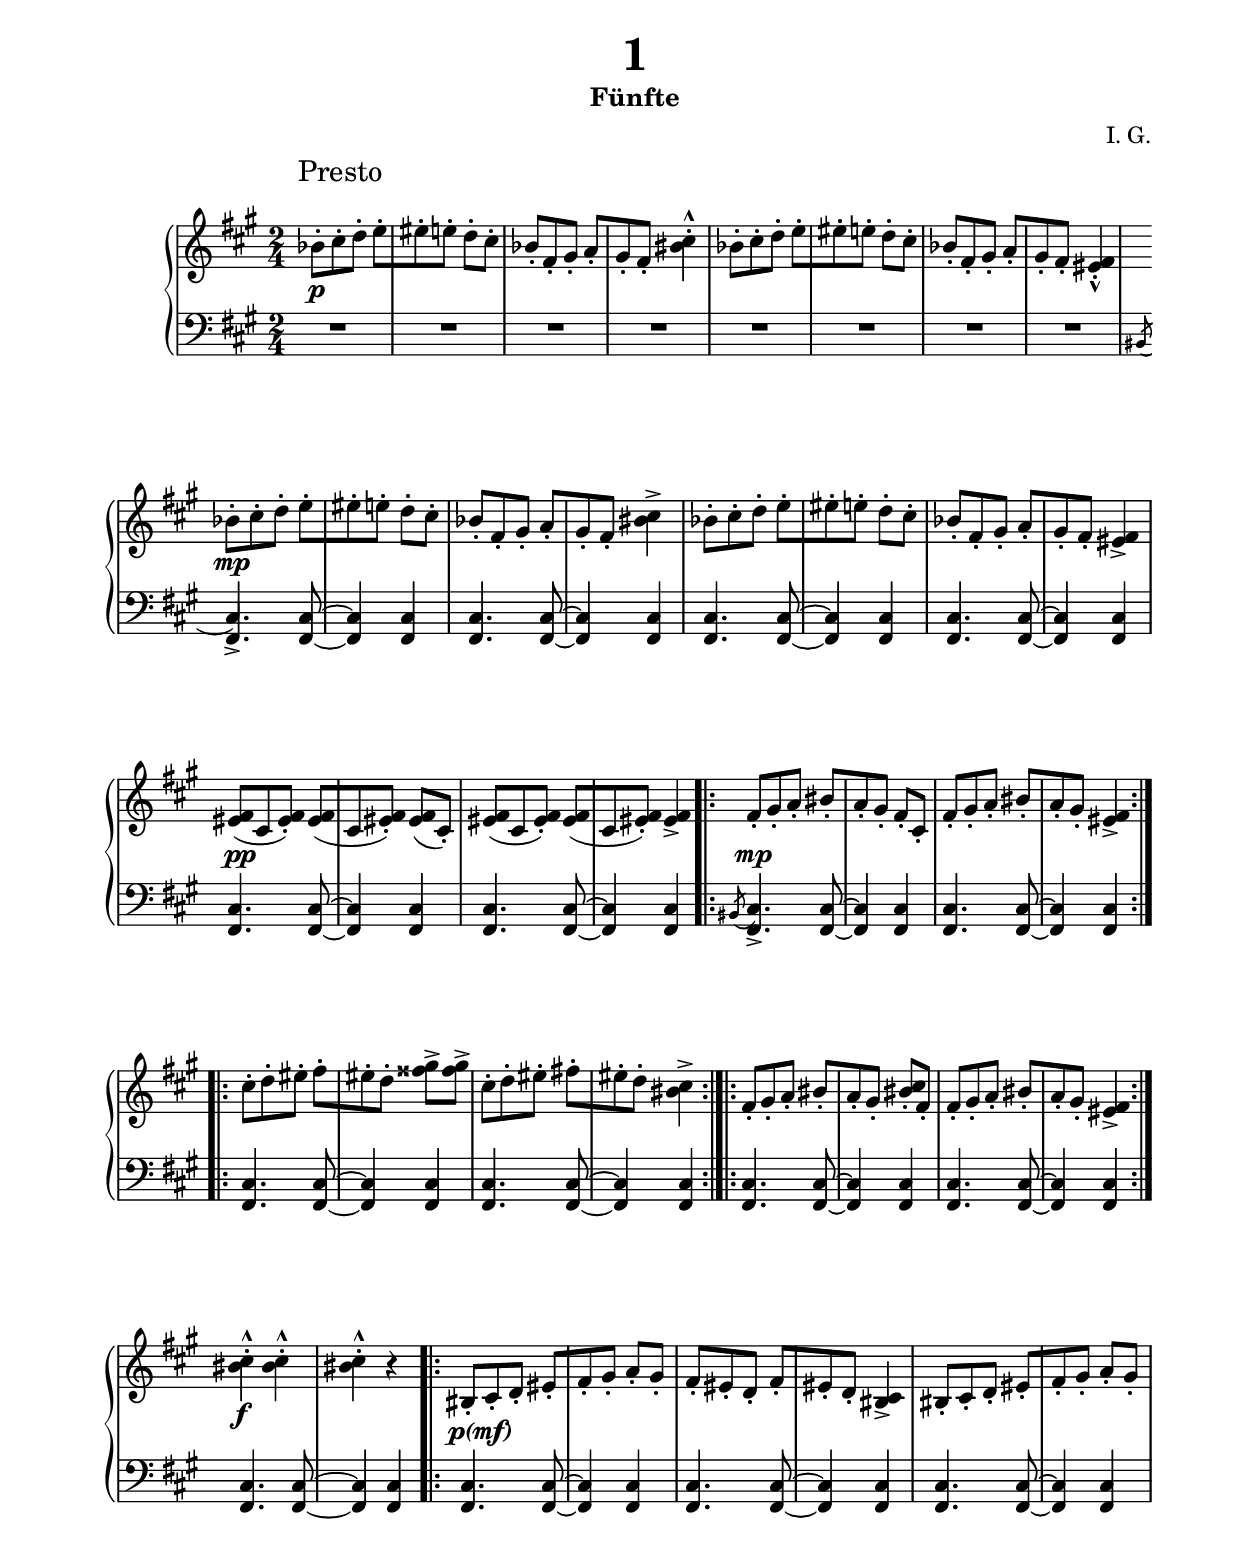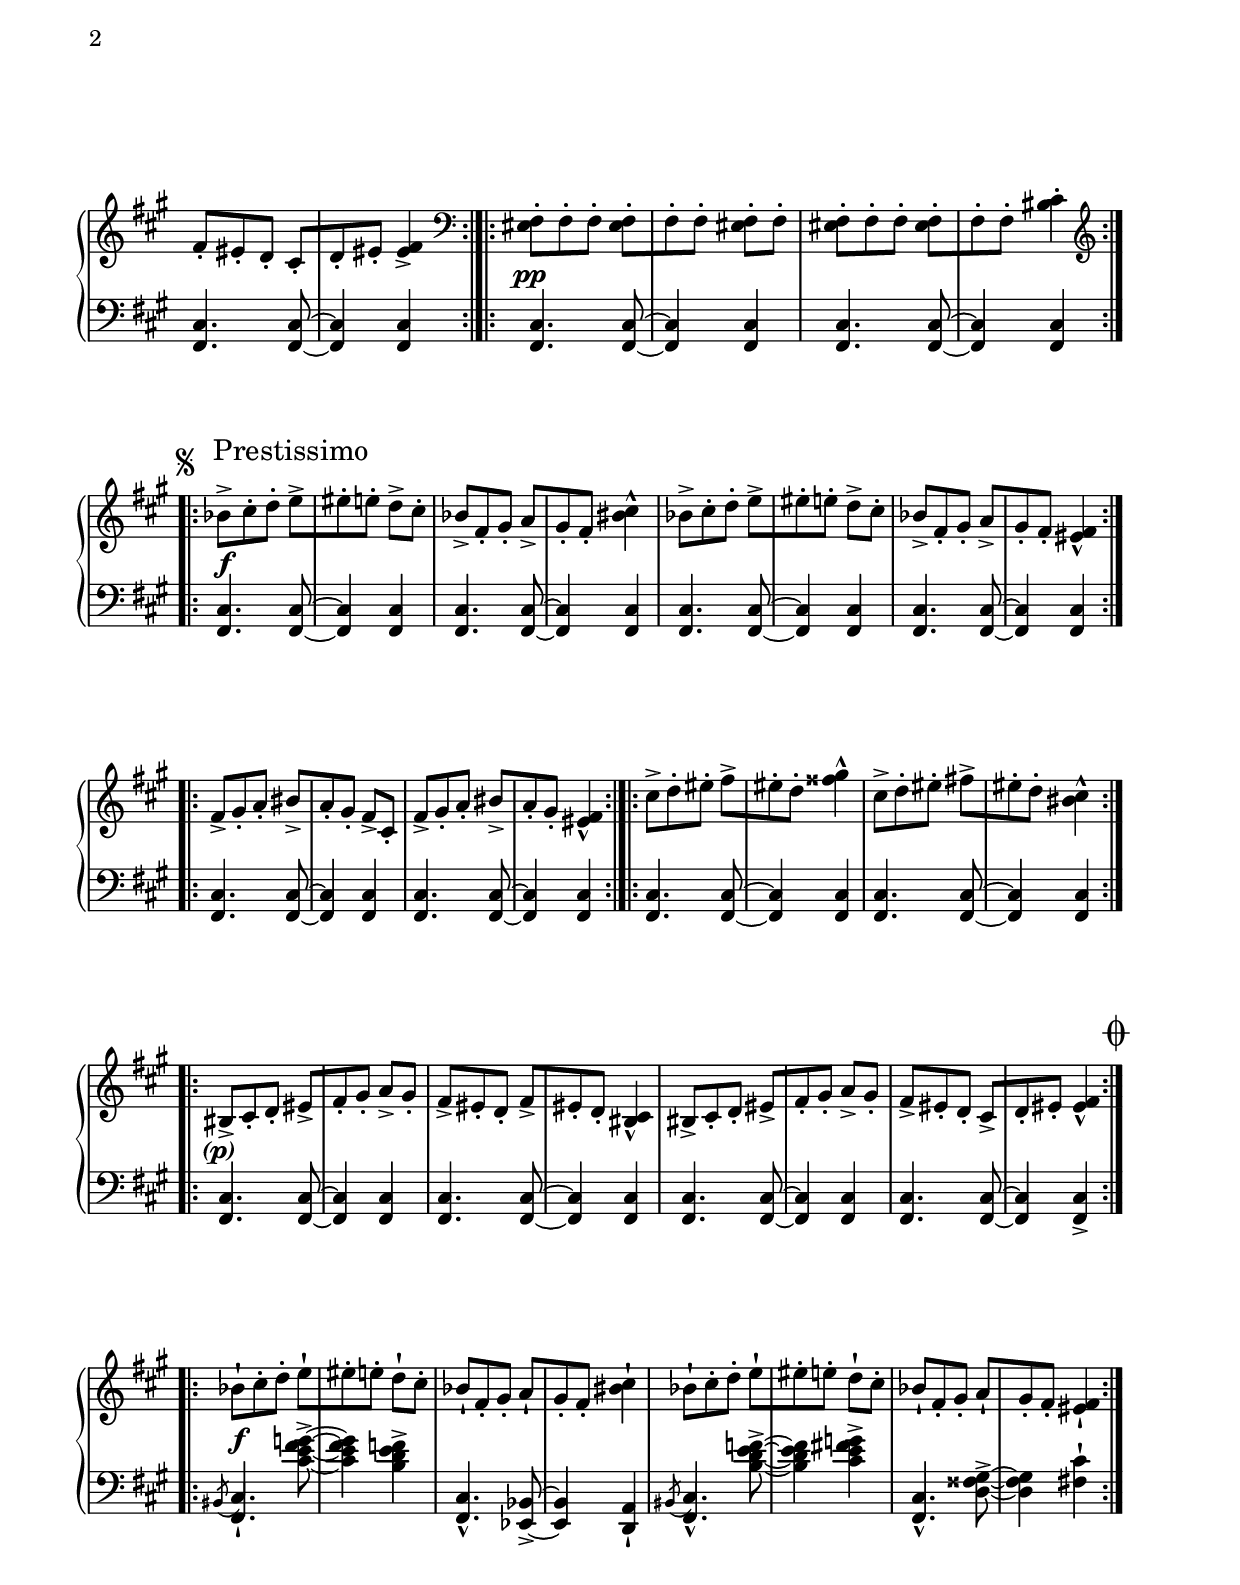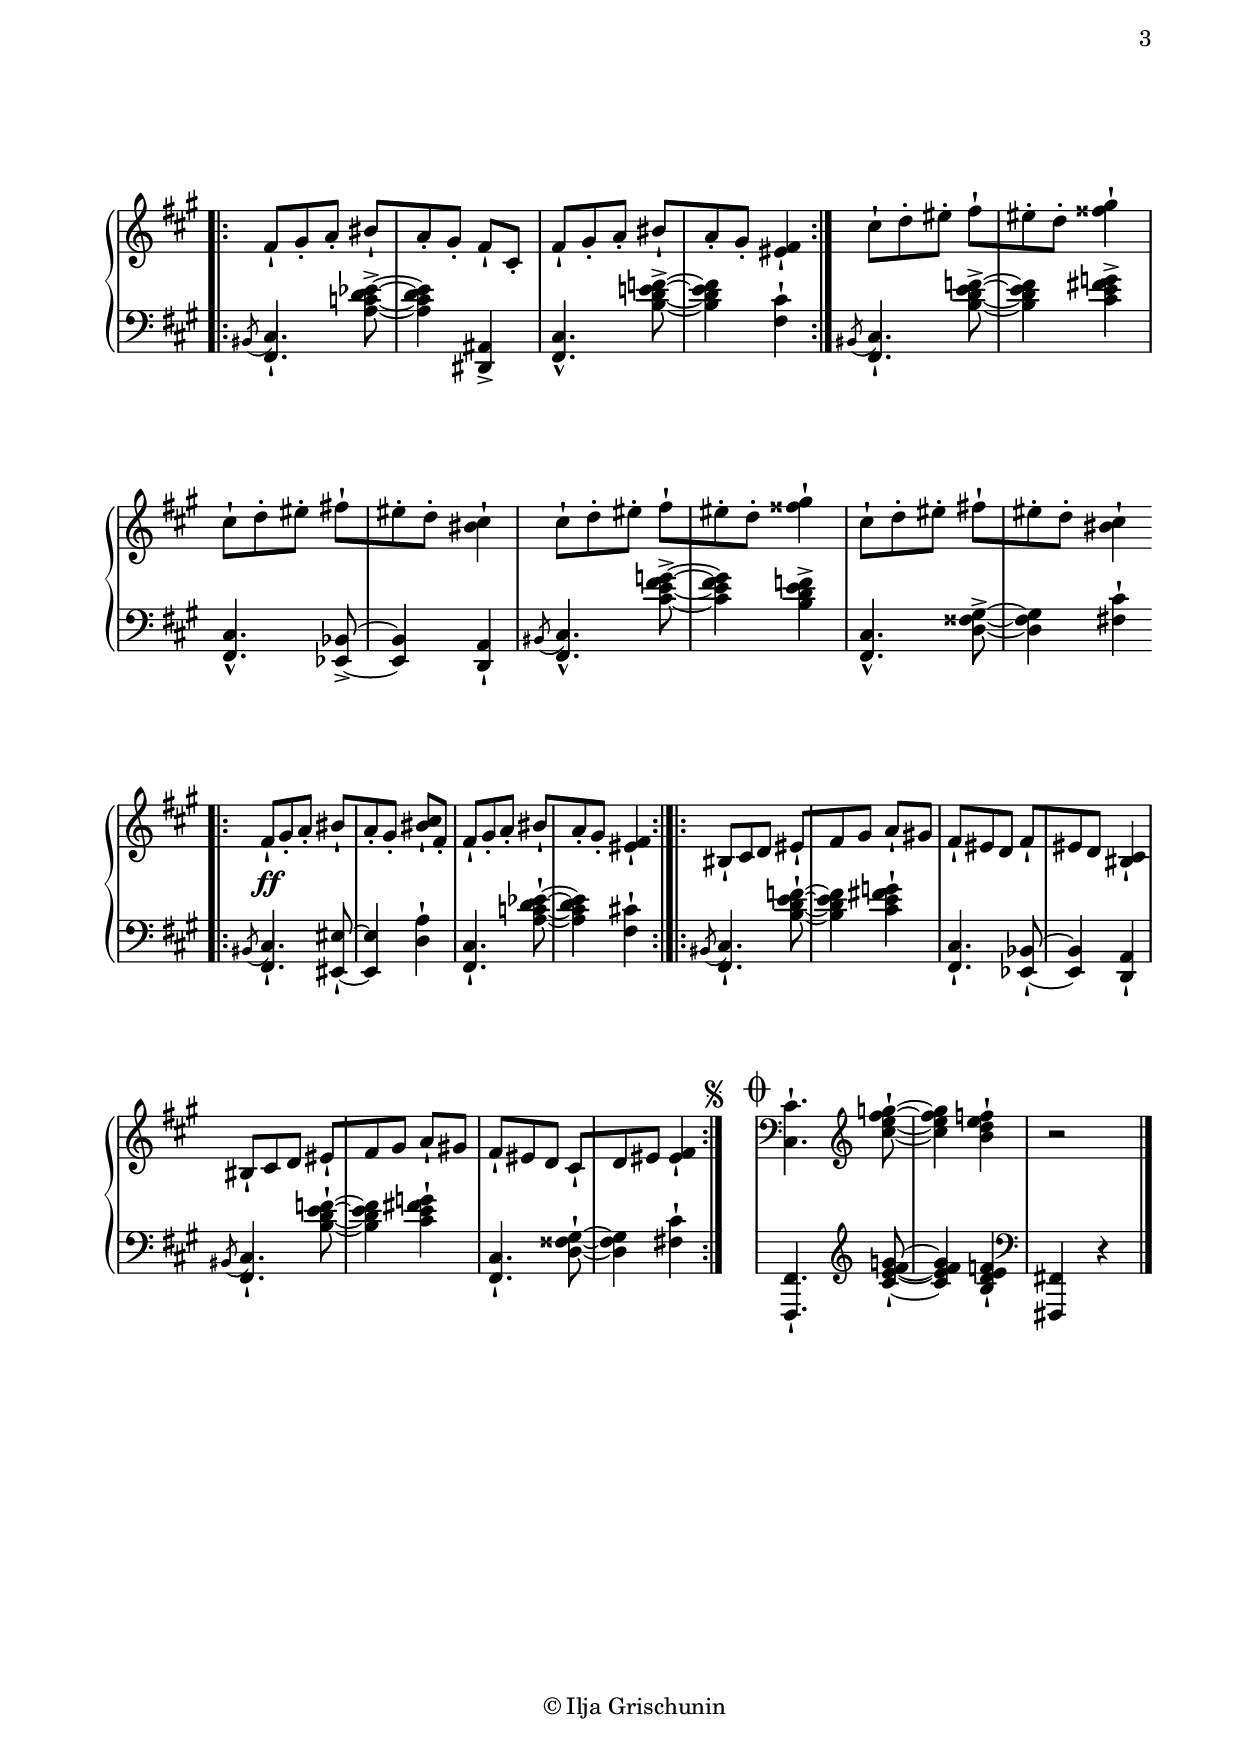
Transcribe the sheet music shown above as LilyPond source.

\version "2.19.15"

\language "deutsch"

\paper {
  #(set-paper-size "a4")
  top-system-spacing.basic-distance = #25
  top-markup-spacing.basic-distance = #5
  markup-system-spacing.basic-distance = #28
  system-system-spacing.basic-distance = #22
  %score-system-spacing.basic-distance = #20
  %score-markup-spacing.basic-distance = #20
  last-bottom-spacing.basic-distance = #28
  %left-margin = 15
  %right-margin = 15
  two-sided = ##t
  inner-margin = 20
  outer-margin = 15
}

\header {
  title = \markup { \fontsize #2 "1" }
  subtitle = "Fünfte"
  composer = "I. G."
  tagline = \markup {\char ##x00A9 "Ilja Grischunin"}
}

\layout {
  indent = 10
  \context {
    \PianoStaff
    \consists #Span_stem_engraver
  }
}

makeOctaves =
#(define-music-function (parser location arg mus)
   (integer? ly:music?)
   #{<<
     \withMusicProperty #'to-relative-callback
     #(lambda (m p)
        (let ((mu (ly:music-property m 'element)))
          (ly:music-transpose mu (ly:make-pitch (- arg) 0 0))
          (ly:make-music-relative! mu p)
          (ly:music-transpose mu (ly:make-pitch arg 0 0)))
        p)
     \transpose c' $(ly:make-pitch arg 0 0) $mus
     $mus
     >>
   #})

rhMark = \markup {
  \override #'(font-encoding . latin1) \italic "RH"
}
lhMark = \markup {
  \override #'(font-encoding . latin1) \italic "LH"
}
pocoCr = #(make-music 'CrescendoEvent
            'span-type 'text
            'span-text "poco cresc.")
pocoDim = #(make-music 'CrescendoEvent
             'span-type 'text
             'span-text "poco dimin.")

top = \change Staff = "RH"
bot = \change Staff = "LH"

ignore = \override NoteColumn #'ignore-collision = ##t

xLV = #(define-music-function (parser location further) (number?) #{
  \once \override LaissezVibrerTie  #'X-extent = #'(0 . 0)
  \once \override LaissezVibrerTie  #'details #'note-head-gap = #(/
                                                                  further -2)
  \once \override LaissezVibrerTie  #'extra-offset = #(cons (/
                                                             further 2) 0)
         #})

\version "2.19.15"

\language "deutsch"

%%%%%%%%%% FIVE %%%%%%%%%%%%%%%%%%%%%%%%%%%%%%%%%%%%%%%%%%%%%%%%%%%%%
%%%%%%%%%%% RH %%%%%%%%%%%%
rechtsFive = \relative {
  \time 2/4
  \key fis \minor
  \once\override Score.RehearsalMark.extra-offset = #'(4 . 2)
  \mark "Presto"
  \override Beam.breakable = ##t
  \set Staff.extraNatural = ##t
  b'8-.[ cis-. d-.] e-.[ eis-. e-.] d-.[ cis-.]
  b-.[ fis-. gis-.] a-.[ gis-. fis-.] <his cis>4-.-^
  b8-.[ cis-. d-.] e-.[ eis-. e-.] d-.[ cis-.]
  b-.[ fis-. gis-.] a-.[ gis-. fis-.] <eis fis>4-.-^\break
  b'8-.[ cis-. d-.] e-.[ eis-. e-.] d-.[ cis-.]
  b-.[ fis-. gis-.] a-.[ gis-. fis-.] <his cis>4->
  b8-.[ cis-. d-.] e-.[ eis-. e-.] d-.[ cis-.]
  b-.[ fis-. gis-.] a-.[ gis-. fis-.] <eis fis>4->\break
  q8[( cis q]-.) q[( cis q]-.) q[( cis]-.) q[( cis q]-.) q[( cis q]-.) q4->
  %\bar ".|:"
  fis8[-. gis-. a]-. his[-. a-. gis]-. fis[-. cis]-.
  fis[-. gis-. a]-. his[-. a-. gis]-. <eis fis>4->
  \bar ":|.|:"\break
  cis'8[-. d-. eis]-. fis[-. eis-. d]-. <fisis gis>[-> q]->
  cis[-. d-. eis]-. fis![-. eis-. d]-. <his cis>4->
  \bar ":|.|:"
  fis8[-. gis-. a]-. his[-. a-. gis]-. <his cis>[-. fis]-.
  fis[-. gis-. a]-. his[-. a-. gis]-. <eis fis>4->
  \bar ":|."\break <his' cis>4-.-^ q-.-^ q-.-^ r
  \bar ".|:"
  his,8[-. cis-. d]-. eis[-. fis-. gis]-. a[-. gis]-.
  fis[-.eis-. d]-. fis[-. eis-. d]-.<his cis>4->
  his8[-. cis-. d]-. eis[-. fis-. gis]-. a[-. gis]-.
  fis[-.eis-. d]-. cis[-. d-. eis]-.<eis fis>4->
  \bar ":|.|:"
  \clef bass
  \repeat unfold 2 {<eis, fis>8[-. fis-. fis]-.} <eis fis>[-. fis]-.
  \repeat unfold 2 {<eis fis>8[-. fis-. fis]-.} <his cis>4-.
  \bar ":|.|:"\break
  \clef treble
  \once \override Score.RehearsalMark.font-size = #0.5
  \once \override Score.RehearsalMark.extra-offset = #'(0 . -3)
  \mark \markup { \small \musicglyph #"scripts.segno" }
  b'8->[
  \once\override Score.RehearsalMark.extra-offset = #'(5 . 1)
  \mark "Prestissimo"
  cis-. d-.] e->[ eis-. e-.] d->[ cis-.]
  b->[ fis-. gis-.] a->[ gis-. fis-.] <his cis>4-^
  b8->[ cis-. d-.] e->[ eis-. e-.] d->[ cis-.]
  b->[ fis-. gis-.] a->[ gis-. fis-.] <eis fis>4-^
  \bar ":|.|:"\break
  fis8[-> gis-. a]-. his[-> a-. gis]-. fis[-> cis]-.
  fis[-> gis-. a]-. his[-> a-. gis]-. <eis fis>4-^
  \bar ":|.|:"
  cis'8[-> d-. eis]-. fis[-> eis-. d]-. <fisis gis>4-^
  cis8[-> d-. eis]-. fis![-> eis-. d]-. <his cis>4-^
  \bar ":|.|:"\break
  his,8[-> cis-. d]-. eis[-> fis-. gis]-. a[-> gis]-.
  fis[-> eis-. d]-. fis[-> eis-. d]-.<his cis>4-^
  his8[-> cis-. d]-. eis[-> fis-. gis]-. a[-> gis]-.
  fis[-> eis-. d]-. cis[-> d-. eis]-.
  \once \override Score.RehearsalMark.extra-offset = #'( 4.5 . 0.5 )
  \mark \markup { \musicglyph #"scripts.coda" }
  <eis fis>4-^
  %\break
  b'8-![ cis-. d-.] e-![ eis-. e-.] d-![ cis-.]
  b-![ fis-. gis-.] a-![ gis-. fis-.] <his cis>4-!
  b8-![ cis-. d-.] e-![ eis-. e-.] d-![ cis-.]
  b-![ fis-. gis-.] a-![ gis-. fis-.] <eis fis>4-!
  %\break
  fis8[-! gis-. a]-. his[-! a-. gis]-. fis[-! cis]-.
  fis[-! gis-. a]-. his[-! a-. gis]-. <eis fis>4-!
  %\break
  cis'8[-! d-. eis]-. fis[-! eis-. d]-. <fisis gis>4-!
  cis8[-! d-. eis]-. fis![-! eis-. d]-. <his cis>4-!
  cis8[-! d-. eis]-. fis[-! eis-. d]-. <fisis gis>4-!
  cis8[-! d-. eis]-. fis![-! eis-. d]-. <his cis>4-!
  fis8[-! gis-. a]-. his[-! a-. gis]-. <his cis>[-! fis]-.
  fis[-! gis-. a]-. his[-! a-. gis]-. <eis fis>4-!
  his8[-! cis d] eis[-! fis gis] a[-! gis!]
  fis[-! eis d] fis[-! eis d] <his cis>4-!
  his8[-! cis d] eis[-! fis gis] a[-! gis!]
  fis[-! eis d] cis[-! d eis] <eis fis>4-!
  \cadenzaOn
  \stopStaff
  s4
  \bar "|"
  \startStaff
  \cadenzaOff
  \mark \markup { \musicglyph #"scripts.coda" }
  %\override Score.SpacingSpanner.strict-note-spacing = ##t
  \set Score.proportionalNotationDuration = #(ly:make-moment 1/8)
  %\once \override Score.Clef.X-extent = #'(0 . 1.6)
  %\override Score.Clef.break-align-anchor = #5
  %\override Score.Clef.break-align-anchor-alignment = #5
  \skip 16
  \clef bass
  <cis, cis'>4.-!
  \clef treble
  <cis'' e fis g>8-!~ q4 <h d e f>4*3/4-! r2
  \bar "|."
}
%%%%%%%% DYNAMIC %%%%%%%%%%
pRoundMF = \markup {
  \center-align \concat {
    \dynamic p
    \bold { \italic ( }
    \dynamic mf
    \bold { \italic ) }
  }
}
roundP = \markup {
  \center-align \concat {
    \bold { \italic ( }
    \dynamic p
    \bold { \italic ) }
  }
}
dynamicFive = {
  \override Hairpin.to-barline = ##f
  s2*8\p s2*8\mp s2*4\pp s2*12\mp s2*2\f
  \once \override TextScript.extra-offset = #'(2 . 0)
  s2*8-\pRoundMF s2*4\pp s2*16\f s2*8-\roundP s2*20\f s2*15\ff
}
%%%%%%%%%%% LH %%%%%%%%%%%%
linksFive = \relative {
  \time 2/4
  \key fis \minor
  \clef bass
  \set Staff.extraNatural = ##t
  R2*8
  <<
    {
      \acciaccatura his,8
      \once \override NoteColumn.ignore-collision = ##t
      cis4.
    }
    \new Voice {
      \voiceTwo
      \hideNotes \grace his8
      \unHideNotes \oneVoice fis4.->
    }
  >>
  <fis cis'>8~ q4 q
  \repeat unfold 5 {<fis cis'>4. q8~ q4 q}\bar ".|:"
  <<
    {
      \acciaccatura his8
      \once \override NoteColumn.ignore-collision = ##t
      cis4.
    }
    \new Voice {
      \voiceTwo
      \hideNotes \grace his8
      \unHideNotes \oneVoice fis4.->
    }
  >>
  <fis cis'>8~ q4 q
  \repeat unfold 23 {<fis cis'>4. q8~ q4 q} <fis cis'>4. q8~ q4 q->
  \bar ":|.|:"\break
  <<
    {
      \acciaccatura his8
      \once \override NoteColumn.ignore-collision = ##t
      cis4.
    }
    \new Voice {
      \voiceTwo
      \hideNotes \grace his8
      \unHideNotes \oneVoice fis4.-!
    }
  >>
  <cis'' e fis g>8->~ q4<h d e f>->
  <fis, cis'>4.-^ <es b'>8->~ q4 <d a'>-!
  <<
    {
      \acciaccatura his'8
      \once \override NoteColumn.ignore-collision = ##t
      cis4.
    }
    \new Voice {
      \voiceTwo
      \hideNotes \grace his8
      \unHideNotes \oneVoice fis4.-^
    }
  >>
  <h' d e f>8->~ q4<cis e fis g>->
  <fis,, cis'>4.-^ <d' fisis gis>8->~ q4 <fis cis'>-!
  \bar ":|.|:"\break
  <<
    {
      \acciaccatura his,8
      \once \override NoteColumn.ignore-collision = ##t
      cis4.
    }
    \new Voice {
      \voiceTwo
      \hideNotes \grace his8
      \unHideNotes \oneVoice fis4.-!
    }
  >>
  <a' c d es>8->~ q4<dis,, ais'>->
  <fis cis'>4.-^<h' d e! f>8->~ <h d e f>4<fis cis'>4-!
  \bar ":|."
  <<
    {
      \acciaccatura his,8
      \once \override NoteColumn.ignore-collision = ##t
      cis4.
    }
    \new Voice {
      \voiceTwo
      \hideNotes \grace his8
      \unHideNotes \oneVoice fis4.-!
    }
  >>
  <h' d e f>8->~ q4<cis e fis g>->
  <fis,, cis'>4.-^ <es b'>8->~ q4 <d a'>-!
  <<
    {
      \acciaccatura his'8
      \once \override NoteColumn.ignore-collision = ##t
      cis4.
    }
    \new Voice {
      \voiceTwo
      \hideNotes \grace his8
      \unHideNotes \oneVoice fis4.-^
    }
  >>
  <cis'' e fis g>8->~ q4<h d e f>->
  <fis, cis'>4.-^ <d' fisis gis>8->~ q4 <fis cis'>-!
  \bar ".|:"\break
  <<
    {
      \acciaccatura his,8
      \once \override NoteColumn.ignore-collision = ##t
      cis4.
    }
    \new Voice {
      \voiceTwo
      \hideNotes \grace his8
      \unHideNotes \oneVoice fis4.-!
    }
  >>
  <eis eis'>8-!~ q4 <d' a'>-!
  <fis, cis'>4.-!<a' c d es>8-!~ q4<fis cis'>-!
  \bar ":|.|:"
  <<
    {
      \acciaccatura his,8
      \once \override NoteColumn.ignore-collision = ##t
      cis4.
    }
    \new Voice {
      \voiceTwo
      \hideNotes \grace his8
      \unHideNotes \oneVoice fis4.-!
    }
  >>
  <h' d e f>8-!~ q4<cis e fis g>-!
  <fis,, cis'>4.-! <es b'>8-!~ q4 <d a'>-!\break
  <<
    {
      \acciaccatura his'8
      \once \override NoteColumn.ignore-collision = ##t
      cis4.
    }
    \new Voice {
      \voiceTwo
      \hideNotes \grace his8
      \unHideNotes \oneVoice fis4.-!
    }
  >>
  <h' d e f>8-!~ q4<cis e fis g>-!
  <fis,, cis'>4.-! <d' fisis gis>8-!~ q4 <fis cis'>-!
  \bar ":|."
  \once \override Score.RehearsalMark.font-size = #0.4
  \mark \markup { \small \musicglyph #"scripts.segno" }
  \cadenzaOn
  \stopStaff
  s4
  \startStaff
  \cadenzaOff
  \skip 16
  <fis,, fis'>4.-!
  \clef treble
  <cis''' e fis g>8-!~ q4 <h d e f>4*3/4-!
  \clef bass
  <fis,,! fis'!>4 r
}


%%%%%%%%%%%%%%%%%%%%%%%%%%%%%%%%%%%%%%%%
\score {
  \new PianoStaff <<
    \new Staff = "RH" \rechtsFive
    \new Dynamics = "Dynamics_pf" \dynamicFive
    \new Staff = "LH" \linksFive
  >>
  \layout {
    \context {
      \Score
      %\override StaffGrouper.staff-staff-spacing.basic-distance = #13
      \remove "Bar_number_engraver"
    }
    %ragged-last = ##t
  }
}